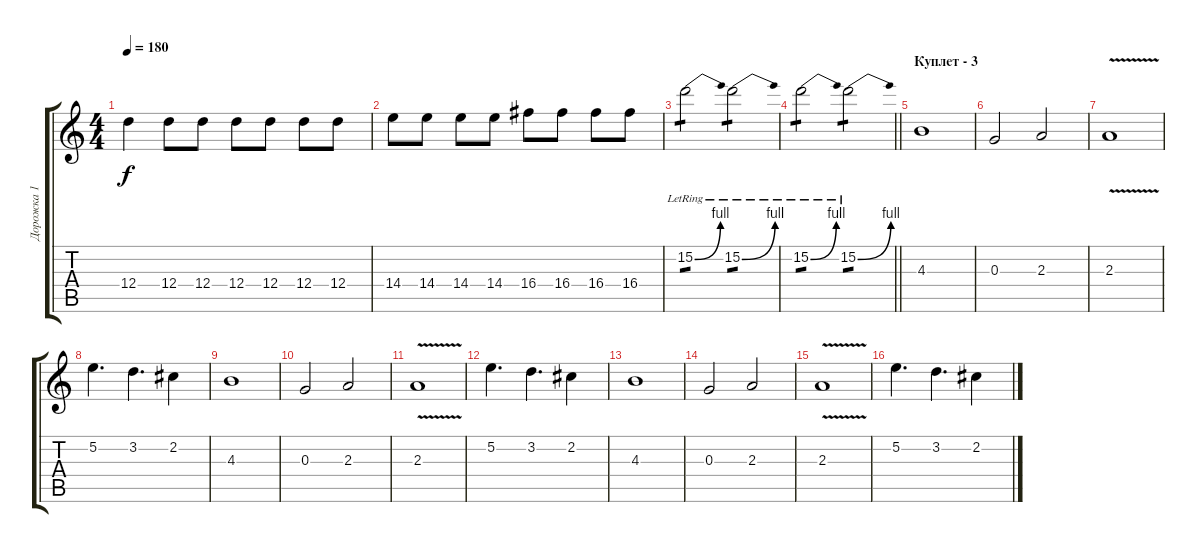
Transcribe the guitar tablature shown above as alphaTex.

\track ("Дорожка 1" "Дорожка 1") {instrument distortionguitar}
\staff {score tabs}
\tuning (E4 B3 G3 D3 A2 E2) {hide}
\ts (4 4)
\tempo 180
\clef g2
\ks c
12.4.4{dy f} 12.4.8 12.4.8 12.4.8 12.4.8 12.4.8 12.4.8 |
14.4.8 14.4.8 14.4.8 14.4.8 16.4.8 16.4.8 16.4.8 16.4.8 |
15.2{be (bend 0 0 60 4) lr}.2{tp 1} 15.2{be (bend 0 0 60 4) lr}.2{tp 1} |
\barLineRight lightlight
15.2{be (bend 0 0 60 4) lr}.2{tp 1} 15.2{be (bend 0 0 60 4) lr}.2{tp 1} |
\section ("" "Куплет - 3")
4.3.1 |
0.3.2 2.3.2 |
2.3{v}.1 |
5.2.4{d} 3.2.4{d} 2.2.4 |
4.3.1 |
0.3.2 2.3.2 |
2.3{v}.1 |
5.2.4{d} 3.2.4{d} 2.2.4 |
4.3.1 |
0.3.2 2.3.2 |
2.3{v}.1 |
5.2.4{d} 3.2.4{d} 2.2.4
